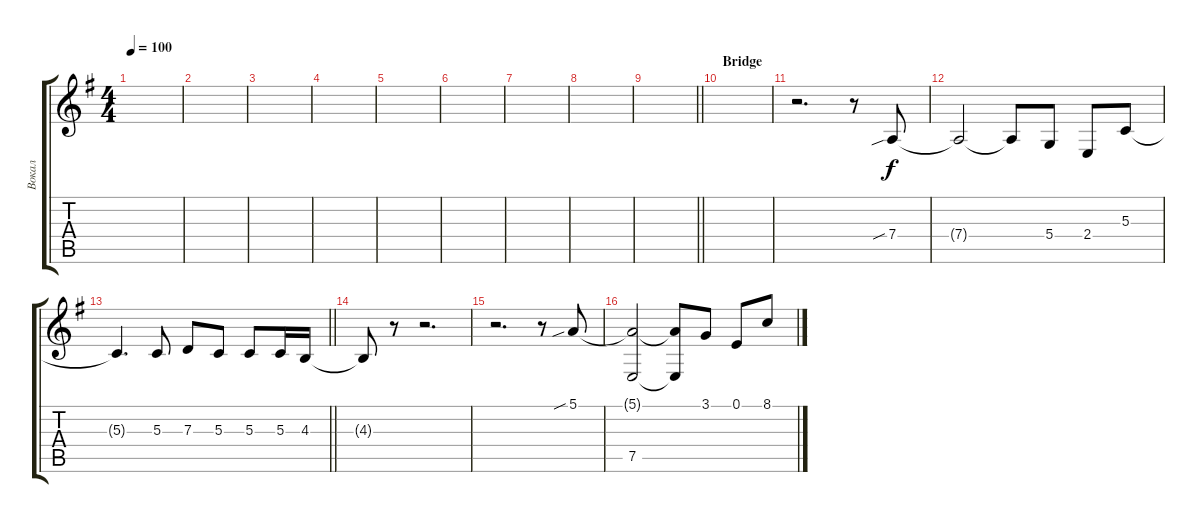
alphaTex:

\track ("Вокал" "Вокал") {instrument trumpet}
\staff {score tabs}
\tuning (E4 B3 G3 D3 A2 E2) {hide}
\ts (4 4)
\tempo 100
\clef g2
\ks eminor
|
|
|
|
|
|
|
|
\barLineRight lightlight
|
\section ("" "Bridge")
|
r.2{d} r.8 7.4{sib}.8 |
7.4{t}.2 7.4{t}.8 5.4.8 2.4.8 5.3.8 |
\barLineRight lightlight
5.3{t}.4{d} 5.3.8 7.3.8 5.3.8 5.3.8 5.3.16 4.3.16 |
4.3{t}.8 r.8 r.2{d} |
r.2{d} r.8 5.1{sib}.8 |
(5.1{t} 7.5).2 (5.1{t} 7.5{t}).8 3.1.8 0.1.8 8.1.8
